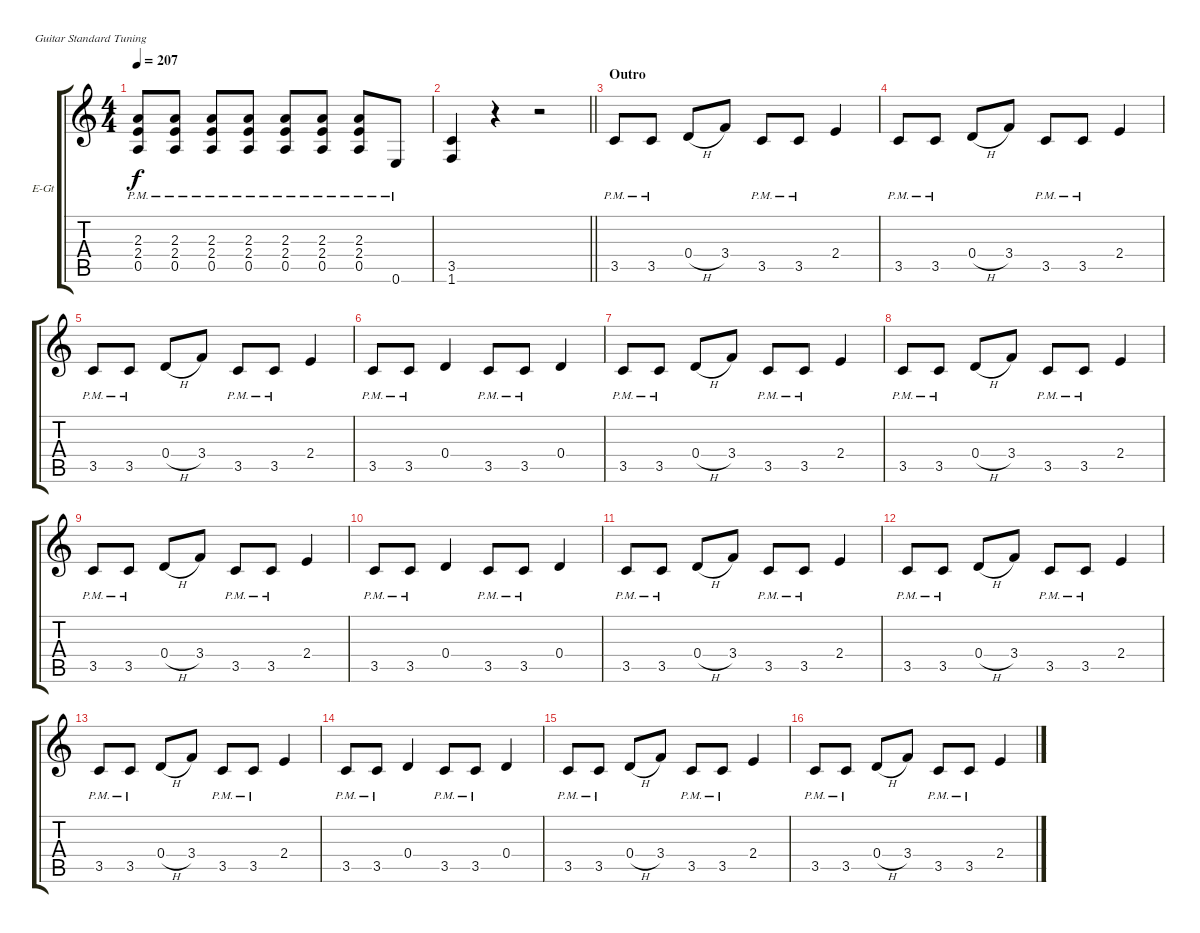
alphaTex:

\defaultSystemsLayout 4
\bracketExtendMode groupsimilarinstruments
\firstSystemTrackNameOrientation horizontal
\otherSystemsTrackNameOrientation horizontal
\track ("Guitar 2" "E-Gt") {instrument distortionguitar}
\staff {score tabs}
\tuning (E4 B3 G3 D3 A2 E2)
\ts (4 4)
\tempo 207
\clef g2
\ks c
(0.5{pm} 2.4{pm} 2.3{pm}).8{dy f} (0.5{pm} 2.4{pm} 2.3{pm}).8 (0.5{pm} 2.4{pm} 2.3{pm}).8 (0.5{pm} 2.4{pm} 2.3{pm}).8 (0.5{pm} 2.4{pm} 2.3{pm}).8 (0.5{pm} 2.4{pm} 2.3{pm}).8 (0.5{pm} 2.4{pm} 2.3{pm}).8 0.6{pm}.8 |
\barLineRight lightlight
(1.6 3.5).4 r.4 r.2 |
\section ("" "Outro")
3.5{pm}.8 3.5{pm}.8 0.4{h}.8 3.4.8 3.5{pm}.8 3.5{pm}.8 2.4.4 |
3.5{pm}.8 3.5{pm}.8 0.4{h}.8 3.4.8 3.5{pm}.8 3.5{pm}.8 2.4.4 |
3.5{pm}.8 3.5{pm}.8 0.4{h}.8 3.4.8 3.5{pm}.8 3.5{pm}.8 2.4.4 |
3.5{pm}.8 3.5{pm}.8 0.4.4 3.5{pm}.8 3.5{pm}.8 0.4.4 |
3.5{pm}.8 3.5{pm}.8 0.4{h}.8 3.4.8 3.5{pm}.8 3.5{pm}.8 2.4.4 |
3.5{pm}.8 3.5{pm}.8 0.4{h}.8 3.4.8 3.5{pm}.8 3.5{pm}.8 2.4.4 |
3.5{pm}.8 3.5{pm}.8 0.4{h}.8 3.4.8 3.5{pm}.8 3.5{pm}.8 2.4.4 |
3.5{pm}.8 3.5{pm}.8 0.4.4 3.5{pm}.8 3.5{pm}.8 0.4.4 |
3.5{pm}.8 3.5{pm}.8 0.4{h}.8 3.4.8 3.5{pm}.8 3.5{pm}.8 2.4.4 |
3.5{pm}.8 3.5{pm}.8 0.4{h}.8 3.4.8 3.5{pm}.8 3.5{pm}.8 2.4.4 |
3.5{pm}.8 3.5{pm}.8 0.4{h}.8 3.4.8 3.5{pm}.8 3.5{pm}.8 2.4.4 |
3.5{pm}.8 3.5{pm}.8 0.4.4 3.5{pm}.8 3.5{pm}.8 0.4.4 |
3.5{pm}.8 3.5{pm}.8 0.4{h}.8 3.4.8 3.5{pm}.8 3.5{pm}.8 2.4.4 |
3.5{pm}.8 3.5{pm}.8 0.4{h}.8 3.4.8 3.5{pm}.8 3.5{pm}.8 2.4.4
